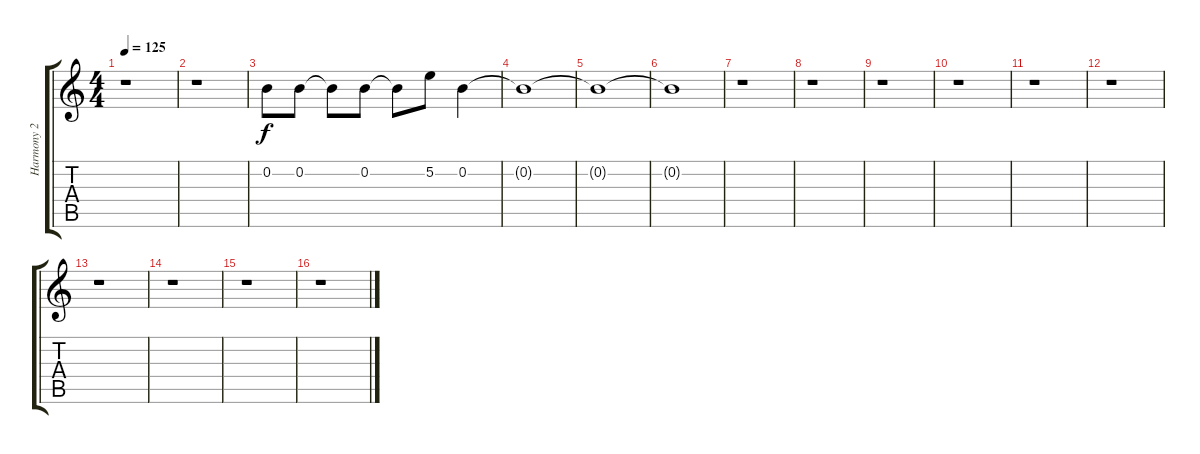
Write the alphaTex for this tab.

\track ("Harmony 2" "Harmony 2") {instrument overdrivenguitar}
\staff {score tabs}
\tuning (E4 B3 G3 D3 A2 E2) {hide}
\ts (4 4)
\tempo 125
\clef g2
\ks c
r.1{dy f} |
r.1 |
0.2.8 0.2.8 0.2{t}.8 0.2.8 0.2{t}.8 5.2.8 0.2.4 |
0.2{t}.1 |
0.2{t}.1 |
0.2{t}.1 |
r.1 |
r.1 |
r.1 |
r.1 |
r.1 |
r.1 |
r.1 |
r.1 |
r.1 |
r.1
